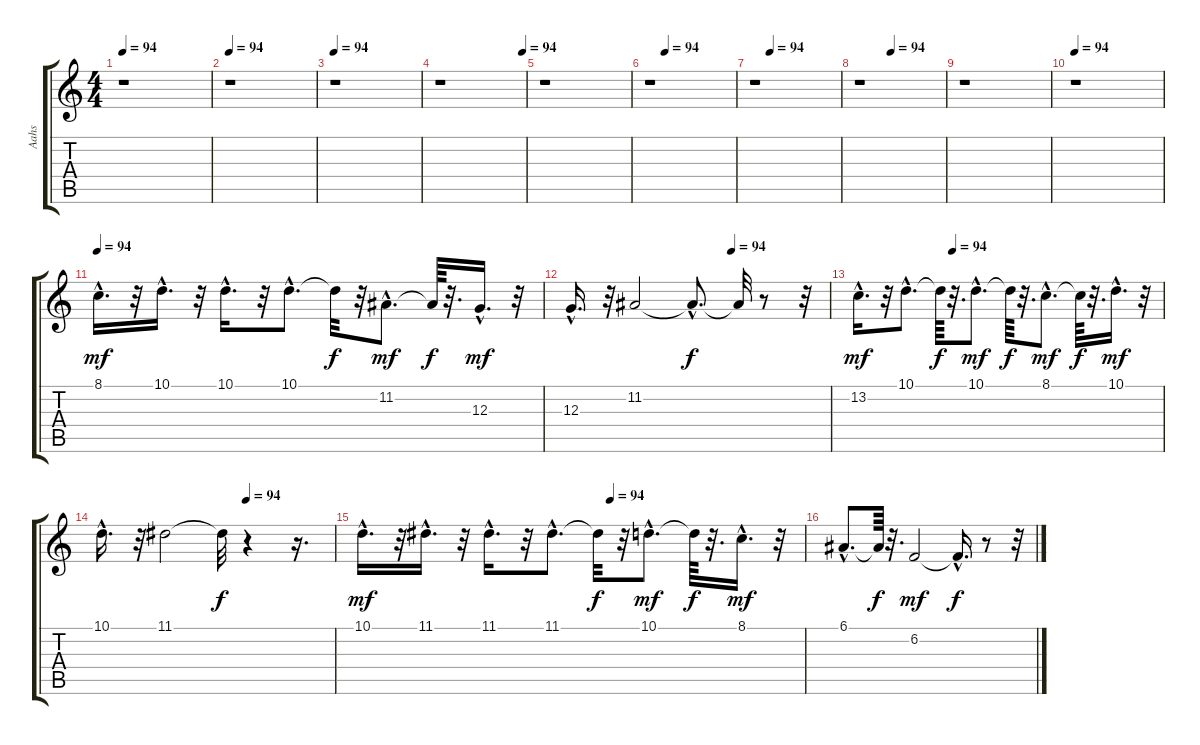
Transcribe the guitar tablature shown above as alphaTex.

\track ("Aahs" "Aahs") {instrument choiraahs}
\staff {score tabs}
\tuning (E4 B3 G3 D3 A2 E2) {hide}
\ts (4 4)
\tempo 94
\clef g2
\ks c
r.1{dy f} |
\tempo 94
r.1 |
\tempo 94
r.1 |
\tempo (94 0.96875)
r.1 |
r.1 |
\tempo (94 0.1875)
r.1 |
\tempo (94 0.1875)
r.1 |
\tempo (94 0.375)
r.1 |
r.1 |
\tempo 94
r.1 |
\tempo 94
8.1{hac}.16{d dy mf} r.32 10.1{hac}.16{d} r.32 10.1{hac}.16{d} r.32 10.1{hac}.8{d} 10.1{t}.32{dy f} r.32 11.2{hac}.8{d dy mf} 11.2{t}.64{dy f} r.32{d} 12.3{hac}.16{d dy mf} r.32 |
\tempo (94 0.625)
12.3{hac}.16{d} r.32 11.2.2 11.2{hac t}.8{d dy f} 11.2{t}.32 r.8 r.32 |
\tempo (94 0.3125)
13.2{hac}.16{d dy mf} r.32 10.1{hac}.8{d} 10.1{t}.64{dy f} r.32{d} 10.1{hac}.8{d dy mf} 10.1{t}.64{dy f} r.32{d} 8.1{hac}.8{d dy mf} 8.1{t}.64{dy f} r.32{d} 10.1{hac}.16{d dy mf} r.32 |
\tempo (94 0.625)
10.1{hac}.16{d} r.32 11.1.2 11.1{t}.32{dy f} r.4 r.16{d} |
\tempo (94 0.5625)
10.1{hac}.16{d dy mf} r.32 11.1{hac}.16{d} r.32 11.1{hac}.16{d} r.32 11.1{hac}.8{d} 11.1{t}.32{dy f} r.32 10.1{hac}.8{d dy mf} 10.1{t}.64{dy f} r.32{d} 8.1{hac}.16{d dy mf} r.32 |
6.1{hac}.8{d} 6.1{t}.64{dy f} r.32{d} 6.2.2{dy mf} 6.2{hac t}.16{d dy f} r.8 r.32
